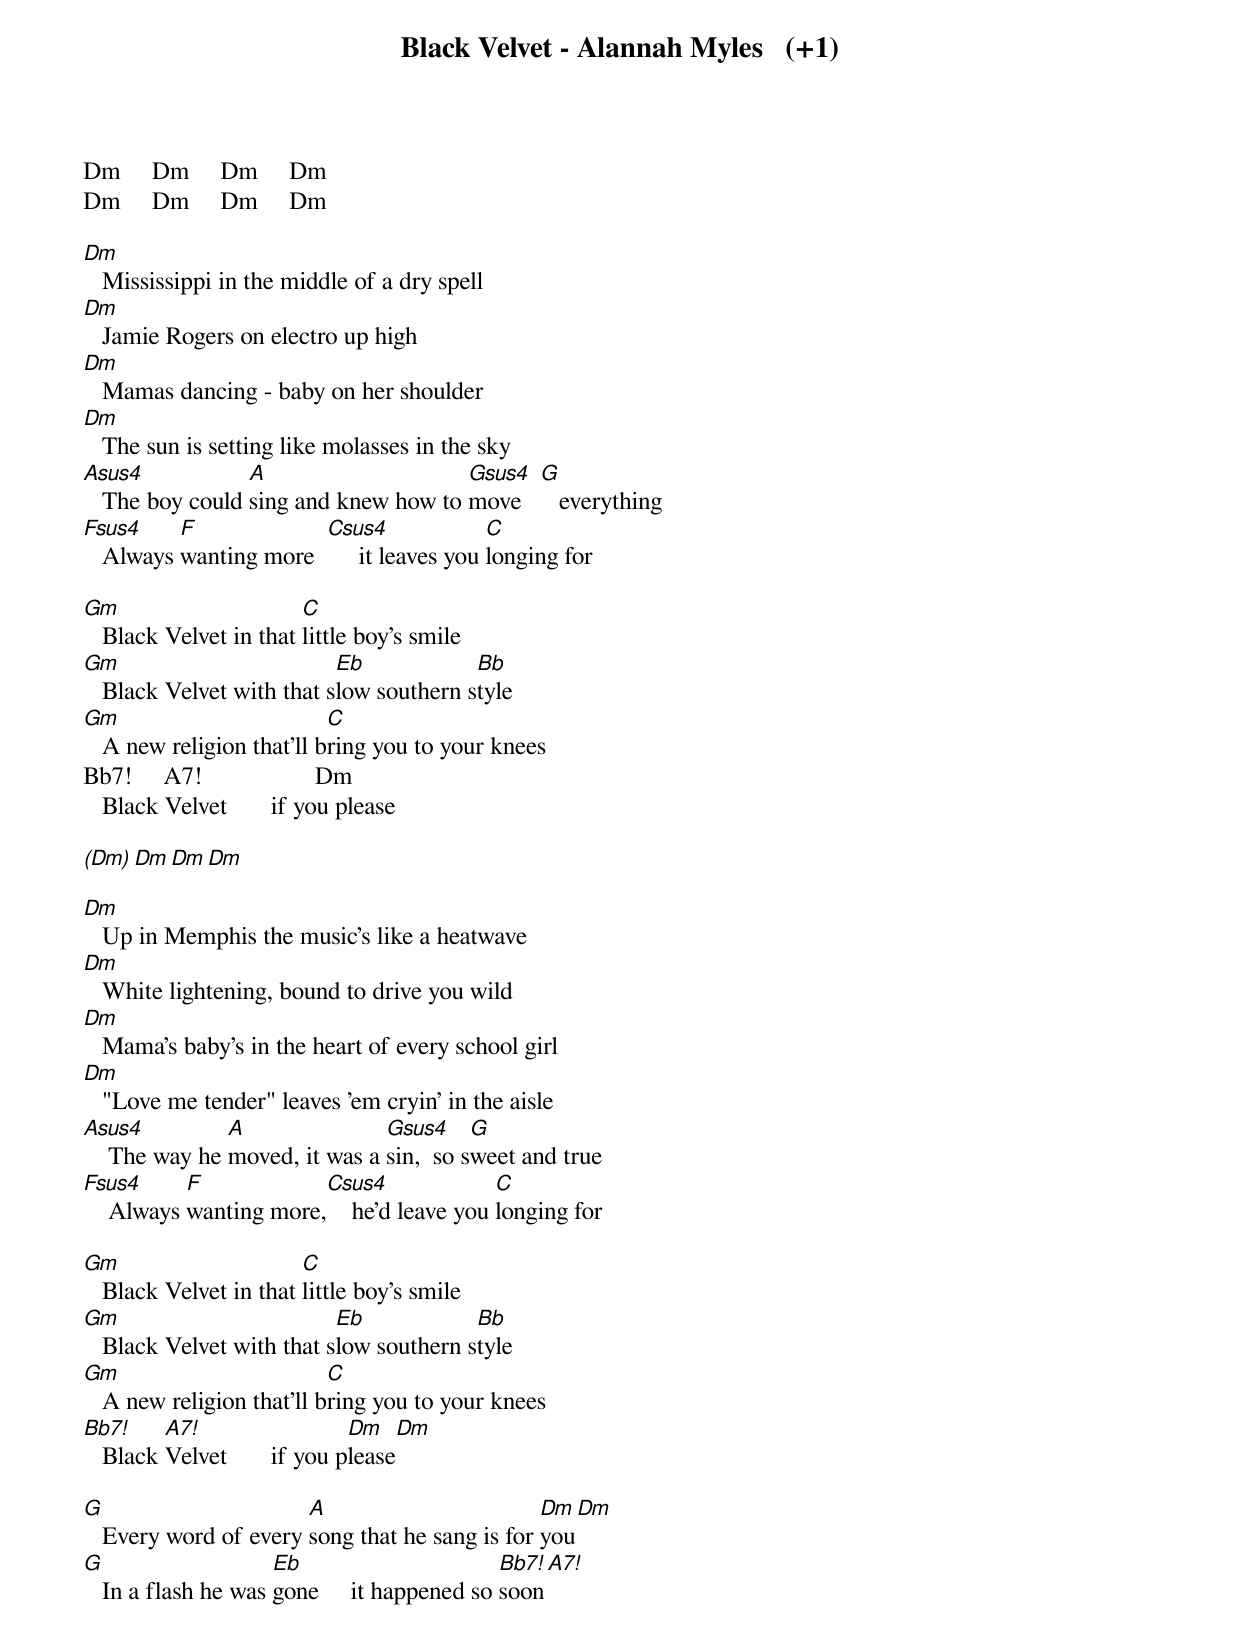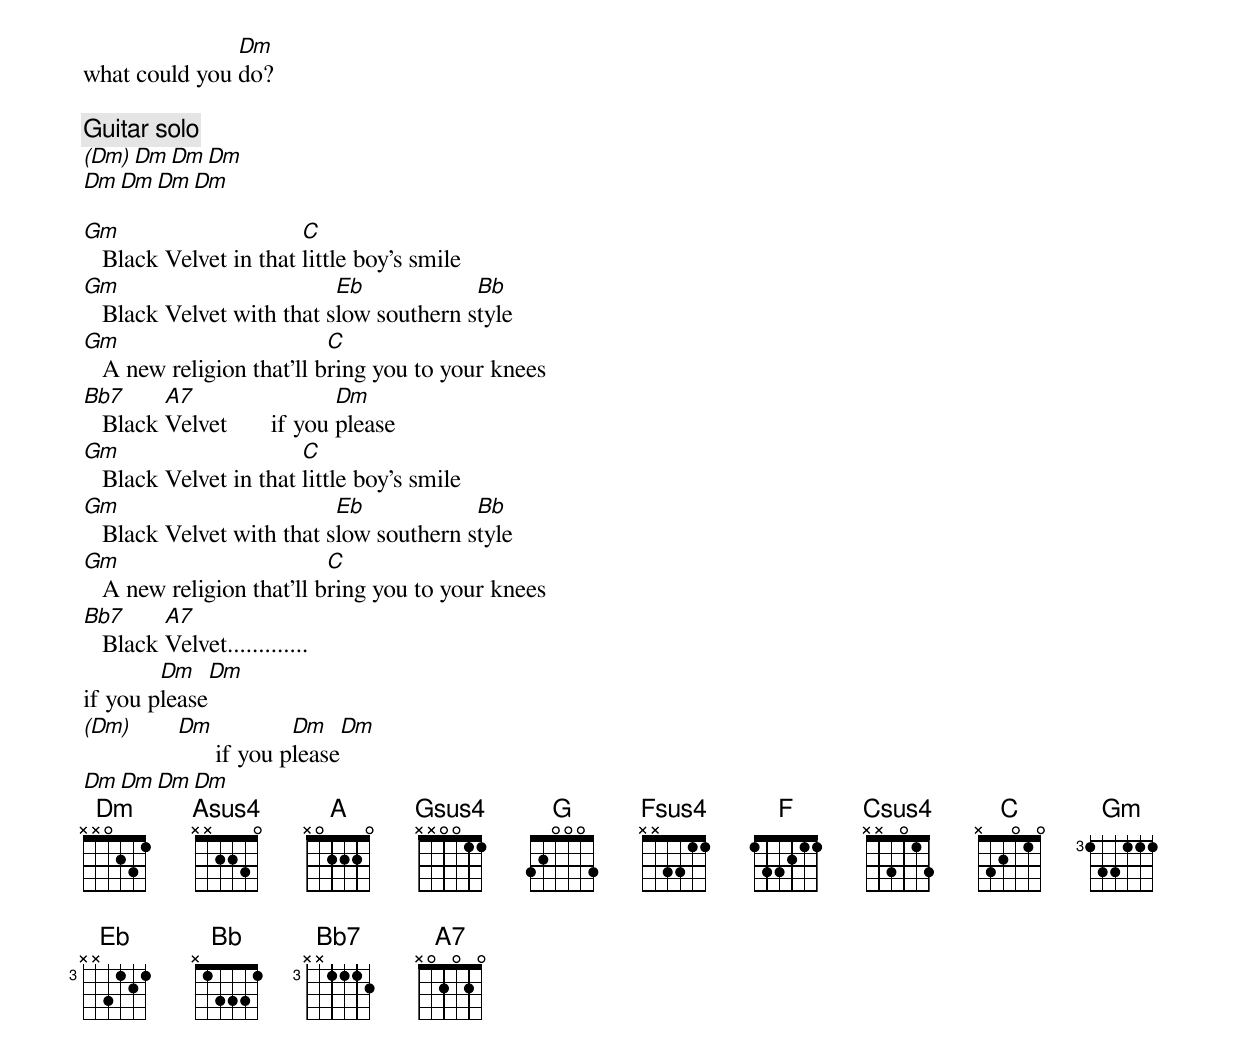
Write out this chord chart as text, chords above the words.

Black Velvet - Alannah Myles   (+1)

Dm     Dm     Dm     Dm
Dm     Dm     Dm     Dm

Dm
   Mississippi in the middle of a dry spell
Dm
   Jamie Rogers on electro up high
Dm
   Mamas dancing - baby on her shoulder
Dm
   The sun is setting like molasses in the sky
Asus4            A                    Gsus4  G
   The boy could sing and knew how to move      everything
Fsus4     F             Csus4              C
   Always wanting more       it leaves you longing for

Gm                      C
   Black Velvet in that little boy's smile
Gm                         Eb            Bb
   Black Velvet with that slow southern style
Gm                         C
   A new religion that'll bring you to your knees
Bb7!     A7!                  Dm
   Black Velvet       if you please

(Dm)     Dm     Dm     Dm

Dm
   Up in Memphis the music's like a heatwave
Dm
   White lightening, bound to drive you wild
Dm
   Mama's baby's in the heart of every school girl
Dm
   "Love me tender" leaves 'em cryin' in the aisle
Asus4          A               Gsus4     G
    The way he moved, it was a sin,  so sweet and true
Fsus4      F            Csus4              C
    Always wanting more,    he'd leave you longing for

Gm                      C
   Black Velvet in that little boy's smile
Gm                         Eb            Bb
   Black Velvet with that slow southern style
Gm                         C
   A new religion that'll bring you to your knees
Bb7!     A7!                  Dm       Dm
   Black Velvet       if you please

G                      A                        Dm    Dm
   Every word of every song that he sang is for you
G                    Eb                      Bb7!    A7!
   In a flash he was gone     it happened so soon
               Dm
what could you do?

[Guitar solo]
(Dm)   Dm     Dm     Dm
Dm     Dm     Dm     Dm

Gm                      C
   Black Velvet in that little boy's smile
Gm                         Eb            Bb
   Black Velvet with that slow southern style
Gm                         C
   A new religion that'll bring you to your knees
Bb7      A7                  Dm
   Black Velvet       if you please
Gm                      C
   Black Velvet in that little boy's smile
Gm                         Eb            Bb
   Black Velvet with that slow southern style
Gm                         C
   A new religion that'll bring you to your knees
Bb7      A7
   Black Velvet.............
        Dm     Dm
if you please
(Dm)   Dm            Dm     Dm
             if you please
Dm   Dm     Dm     Dm
{Fade out}
